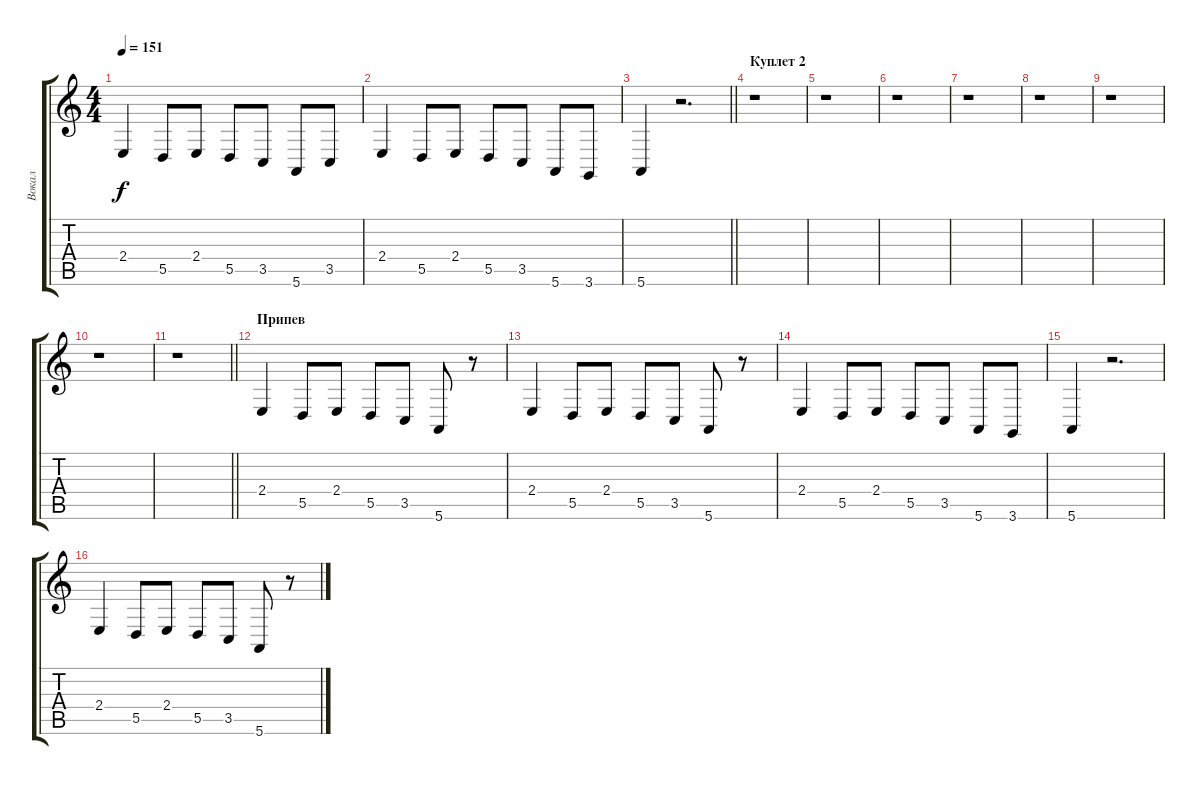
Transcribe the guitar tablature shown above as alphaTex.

\track ("Вокал" "Вокал") {instrument tenorsax}
\staff {score tabs}
\tuning (E4 B3 G3 D3 A2 E2) {hide}
\ts (4 4)
\tempo 151
\clef g2
\ks c
2.4.4{dy f} 5.5.8 2.4.8 5.5.8 3.5.8 5.6.8 3.5.8 |
2.4.4 5.5.8 2.4.8 5.5.8 3.5.8 5.6.8 3.6.8 |
\barLineRight lightlight
5.6.4 r.2{d} |
\section ("" "Куплет 2")
r.1 |
r.1 |
r.1 |
r.1 |
r.1 |
r.1 |
r.1 |
\barLineRight lightlight
r.1 |
\section ("" "Припев")
2.4.4 5.5.8 2.4.8 5.5.8 3.5.8 5.6.8 r.8 |
2.4.4 5.5.8 2.4.8 5.5.8 3.5.8 5.6.8 r.8 |
2.4.4 5.5.8 2.4.8 5.5.8 3.5.8 5.6.8 3.6.8 |
5.6.4 r.2{d} |
2.4.4 5.5.8 2.4.8 5.5.8 3.5.8 5.6.8 r.8
